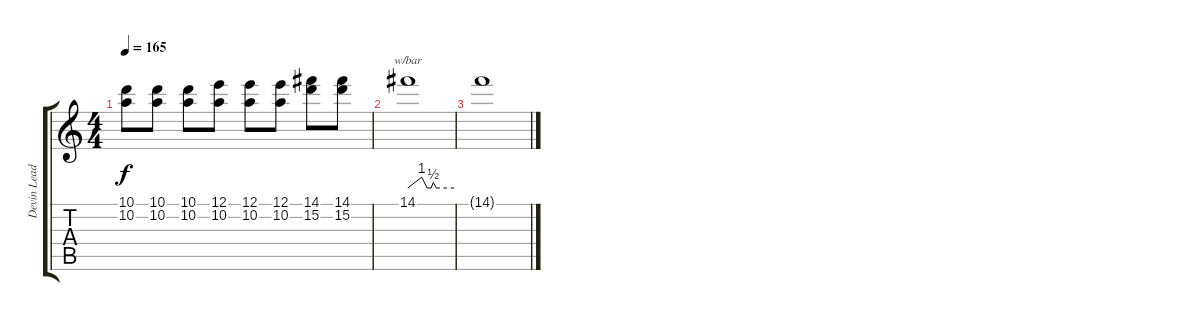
\track ("Devin Lead" "Devin Lead") {instrument distortionguitar}
\staff {score tabs}
\tuning (E4 B3 G3 D3 A2 D2) {hide}
\ts (4 4)
\tempo 165
\clef g2
\ks c
(10.1 10.2).8{dy f} (10.1 10.2).8 (10.1 10.2).8 (12.1 10.2).8 (12.1 10.2).8 (12.1 10.2).8 (14.1 15.2).8 (14.1 15.2).8 |
14.1.1{tbe (custom default 0 0 18 4 25 0 30 0 33 2 37 0 60 0)} |
14.1{t}.1
